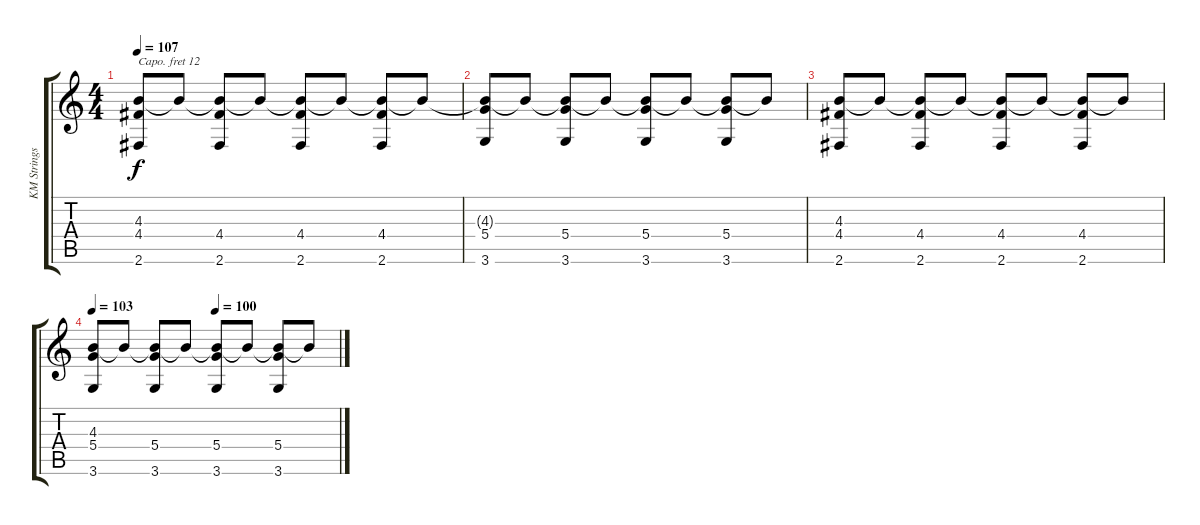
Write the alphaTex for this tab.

\track ("KM Strings" "KM Strings") {instrument stringensemble1}
\staff {score tabs}
\capo 12
\tuning (E4 B3 G3 D3 A2 E2) {hide}
\ts (4 4)
\tempo 107
\clef g2
\ks c
(4.3 4.4 2.6).8{dy f} 4.3{t}.8 (4.3{t} 4.4 2.6).8 4.3{t}.8 (4.3{t} 4.4 2.6).8 4.3{t}.8 (4.3{t} 4.4 2.6).8 4.3{t}.8 |
(4.3{t} 5.4 3.6).8 4.3{t}.8 (4.3{t} 5.4 3.6).8 4.3{t}.8 (4.3{t} 5.4 3.6).8 4.3{t}.8 (4.3{t} 5.4 3.6).8 4.3{t}.8 |
(4.3 4.4 2.6).8 4.3{t}.8 (4.3{t} 4.4 2.6).8 4.3{t}.8 (4.3{t} 4.4 2.6).8 4.3{t}.8 (4.3{t} 4.4 2.6).8 4.3{t}.8 |
\tempo 103
\tempo (100 0.5)
(4.3 5.4 3.6).8 4.3{t}.8 (4.3{t} 5.4 3.6).8 4.3{t}.8 (4.3{t} 5.4 3.6).8 4.3{t}.8 (4.3{t} 5.4 3.6).8 4.3{t}.8
